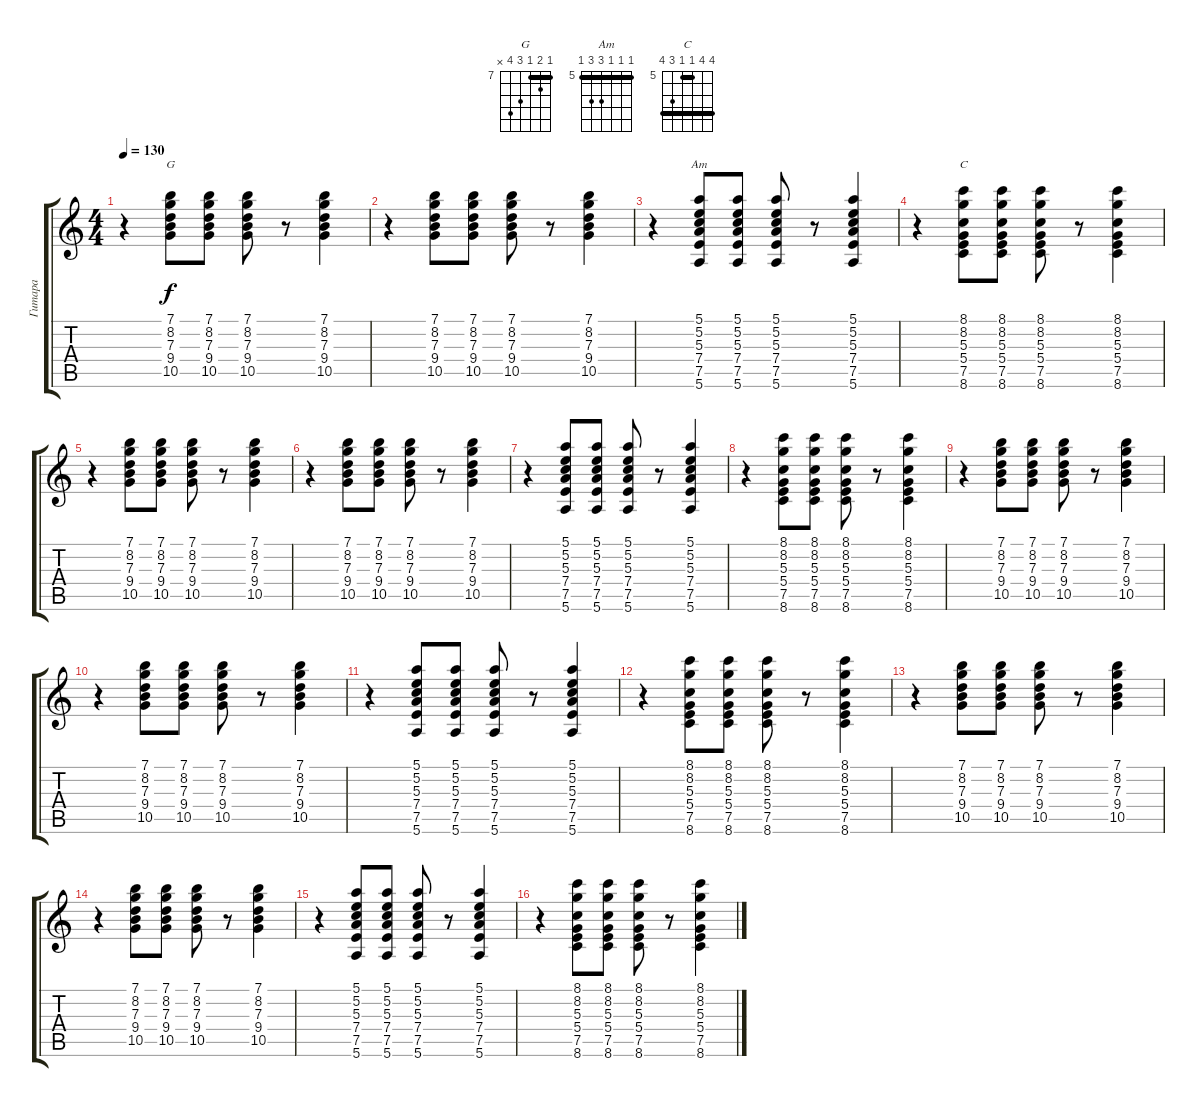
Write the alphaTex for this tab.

\track ("Гитара" "Гитара") {instrument acousticguitarsteel}
\staff {score tabs}
\tuning (E4 B3 G3 D3 A2 E2) {hide}
\chord ("G" 7 8 7 9 10 x) {firstfret 7 barre 7}
\chord ("Am" 5 5 5 7 7 5) {firstfret 5 barre 5}
\chord ("C" 8 8 5 5 7 8) {firstfret 5 barre (5 8)}
\ts (4 4)
\tempo 130
\clef g2
\ks c
r.4{dy f} (7.1 8.2 7.3 9.4 10.5).8{ch "G"} (7.1 8.2 7.3 9.4 10.5).8 (7.1 8.2 7.3 9.4 10.5).8 r.8 (7.1 8.2 7.3 9.4 10.5).4 |
r.4 (7.1 8.2 7.3 9.4 10.5).8 (7.1 8.2 7.3 9.4 10.5).8 (7.1 8.2 7.3 9.4 10.5).8 r.8 (7.1 8.2 7.3 9.4 10.5).4 |
r.4 (5.1 5.2 5.3 7.4 7.5 5.6).8{ch "Am"} (5.1 5.2 5.3 7.4 7.5 5.6).8 (5.1 5.2 5.3 7.4 7.5 5.6).8 r.8 (5.1 5.2 5.3 7.4 7.5 5.6).4 |
r.4 (8.1 8.2 5.3 5.4 7.5 8.6).8{ch "C"} (8.1 8.2 5.3 5.4 7.5 8.6).8 (8.1 8.2 5.3 5.4 7.5 8.6).8 r.8 (8.1 8.2 5.3 5.4 7.5 8.6).4 |
r.4 (7.1 8.2 7.3 9.4 10.5).8 (7.1 8.2 7.3 9.4 10.5).8 (7.1 8.2 7.3 9.4 10.5).8 r.8 (7.1 8.2 7.3 9.4 10.5).4 |
r.4 (7.1 8.2 7.3 9.4 10.5).8 (7.1 8.2 7.3 9.4 10.5).8 (7.1 8.2 7.3 9.4 10.5).8 r.8 (7.1 8.2 7.3 9.4 10.5).4 |
r.4 (5.1 5.2 5.3 7.4 7.5 5.6).8 (5.1 5.2 5.3 7.4 7.5 5.6).8 (5.1 5.2 5.3 7.4 7.5 5.6).8 r.8 (5.1 5.2 5.3 7.4 7.5 5.6).4 |
r.4 (8.1 8.2 5.3 5.4 7.5 8.6).8 (8.1 8.2 5.3 5.4 7.5 8.6).8 (8.1 8.2 5.3 5.4 7.5 8.6).8 r.8 (8.1 8.2 5.3 5.4 7.5 8.6).4 |
r.4 (7.1 8.2 7.3 9.4 10.5).8 (7.1 8.2 7.3 9.4 10.5).8 (7.1 8.2 7.3 9.4 10.5).8 r.8 (7.1 8.2 7.3 9.4 10.5).4 |
r.4 (7.1 8.2 7.3 9.4 10.5).8 (7.1 8.2 7.3 9.4 10.5).8 (7.1 8.2 7.3 9.4 10.5).8 r.8 (7.1 8.2 7.3 9.4 10.5).4 |
r.4 (5.1 5.2 5.3 7.4 7.5 5.6).8 (5.1 5.2 5.3 7.4 7.5 5.6).8 (5.1 5.2 5.3 7.4 7.5 5.6).8 r.8 (5.1 5.2 5.3 7.4 7.5 5.6).4 |
r.4 (8.1 8.2 5.3 5.4 7.5 8.6).8 (8.1 8.2 5.3 5.4 7.5 8.6).8 (8.1 8.2 5.3 5.4 7.5 8.6).8 r.8 (8.1 8.2 5.3 5.4 7.5 8.6).4 |
r.4 (7.1 8.2 7.3 9.4 10.5).8 (7.1 8.2 7.3 9.4 10.5).8 (7.1 8.2 7.3 9.4 10.5).8 r.8 (7.1 8.2 7.3 9.4 10.5).4 |
r.4 (7.1 8.2 7.3 9.4 10.5).8 (7.1 8.2 7.3 9.4 10.5).8 (7.1 8.2 7.3 9.4 10.5).8 r.8 (7.1 8.2 7.3 9.4 10.5).4 |
r.4 (5.1 5.2 5.3 7.4 7.5 5.6).8 (5.1 5.2 5.3 7.4 7.5 5.6).8 (5.1 5.2 5.3 7.4 7.5 5.6).8 r.8 (5.1 5.2 5.3 7.4 7.5 5.6).4 |
r.4 (8.1 8.2 5.3 5.4 7.5 8.6).8 (8.1 8.2 5.3 5.4 7.5 8.6).8 (8.1 8.2 5.3 5.4 7.5 8.6).8 r.8 (8.1 8.2 5.3 5.4 7.5 8.6).4
